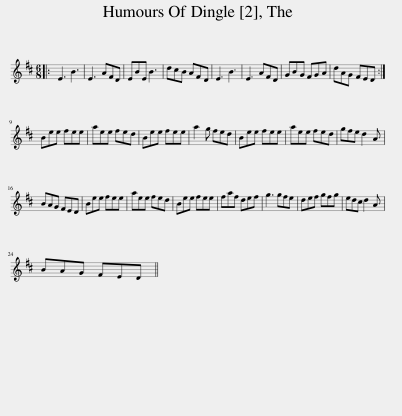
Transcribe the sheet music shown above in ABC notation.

X:1
L:1/8
M:6/8
I:linebreak $
K:D
V:1 treble
V:1
|: E3 B3 | E3 AFD | EBE B3 | dcB AFD | E3 B3 | %5
 E3 AFD | GBG FGA | dAG FED :|$ Bee fee | aee fed | %10
 Bee fee | a2 g fed | Bee fee | aee fed | gfe d2 A |$ %15
 BAG FED | Bee fee | aee fed | Bee fee | faf def | %20
 g3 gfe | def gfg | edc d2 A |$ BAG FED || %24
